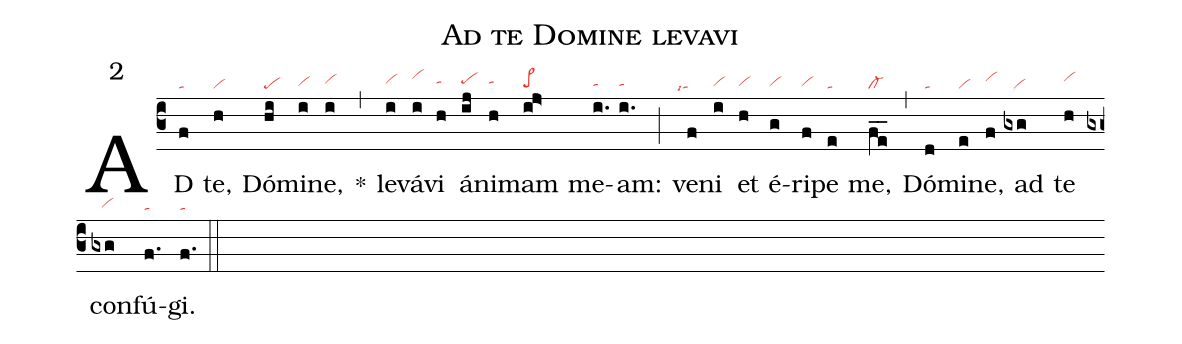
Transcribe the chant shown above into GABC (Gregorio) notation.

name: Ad te Domine levavi;
mode: 2;
nabc-lines: 1;
%%
(c3)
AD(f|ta) te,(h|vi) Dó(hi|pe)mi(i|vihg)ne,(i|vihh) *(,)
le(i|vihh)vá(i|vihj)vi(h|tahh) á(ij|pehh)ni(h|tahh)mam(i!j>|pe>hg) me(i.|tahg)am:(i.|tahg) (;)
ve(f|```talsi7)ni(i|vihg) et(h|vihg) é(g|vihg)ri(f|vihg)pe(e|ta) me,(fe__|cl-) (,)
Dó(d|ta)mi(e|vi)ne,(f|vihi) ad(gxg|///vi) te(h|vihi) con(gxg|///vihg)fú(f.|ta)gi.(f.|ta) (::)
